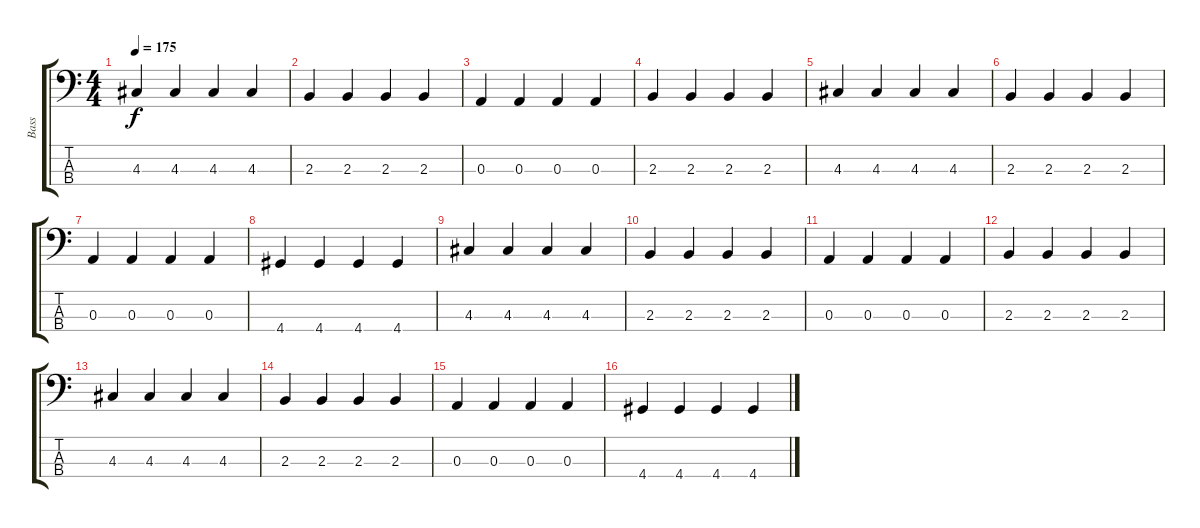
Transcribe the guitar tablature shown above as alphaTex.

\track ("Bass" "Bass") {instrument electricbassfinger}
\staff {score tabs}
\tuning (G2 D2 A1 E1) {hide}
\ts (4 4)
\tempo 175
\clef f4
\ks c
4.3.4{dy f} 4.3.4 4.3.4 4.3.4 |
2.3.4 2.3.4 2.3.4 2.3.4 |
0.3.4 0.3.4 0.3.4 0.3.4 |
2.3.4 2.3.4 2.3.4 2.3.4 |
4.3.4 4.3.4 4.3.4 4.3.4 |
2.3.4 2.3.4 2.3.4 2.3.4 |
0.3.4 0.3.4 0.3.4 0.3.4 |
4.4.4 4.4.4 4.4.4 4.4.4 |
4.3.4 4.3.4 4.3.4 4.3.4 |
2.3.4 2.3.4 2.3.4 2.3.4 |
0.3.4 0.3.4 0.3.4 0.3.4 |
2.3.4 2.3.4 2.3.4 2.3.4 |
4.3.4 4.3.4 4.3.4 4.3.4 |
2.3.4 2.3.4 2.3.4 2.3.4 |
0.3.4 0.3.4 0.3.4 0.3.4 |
4.4.4 4.4.4 4.4.4 4.4.4
